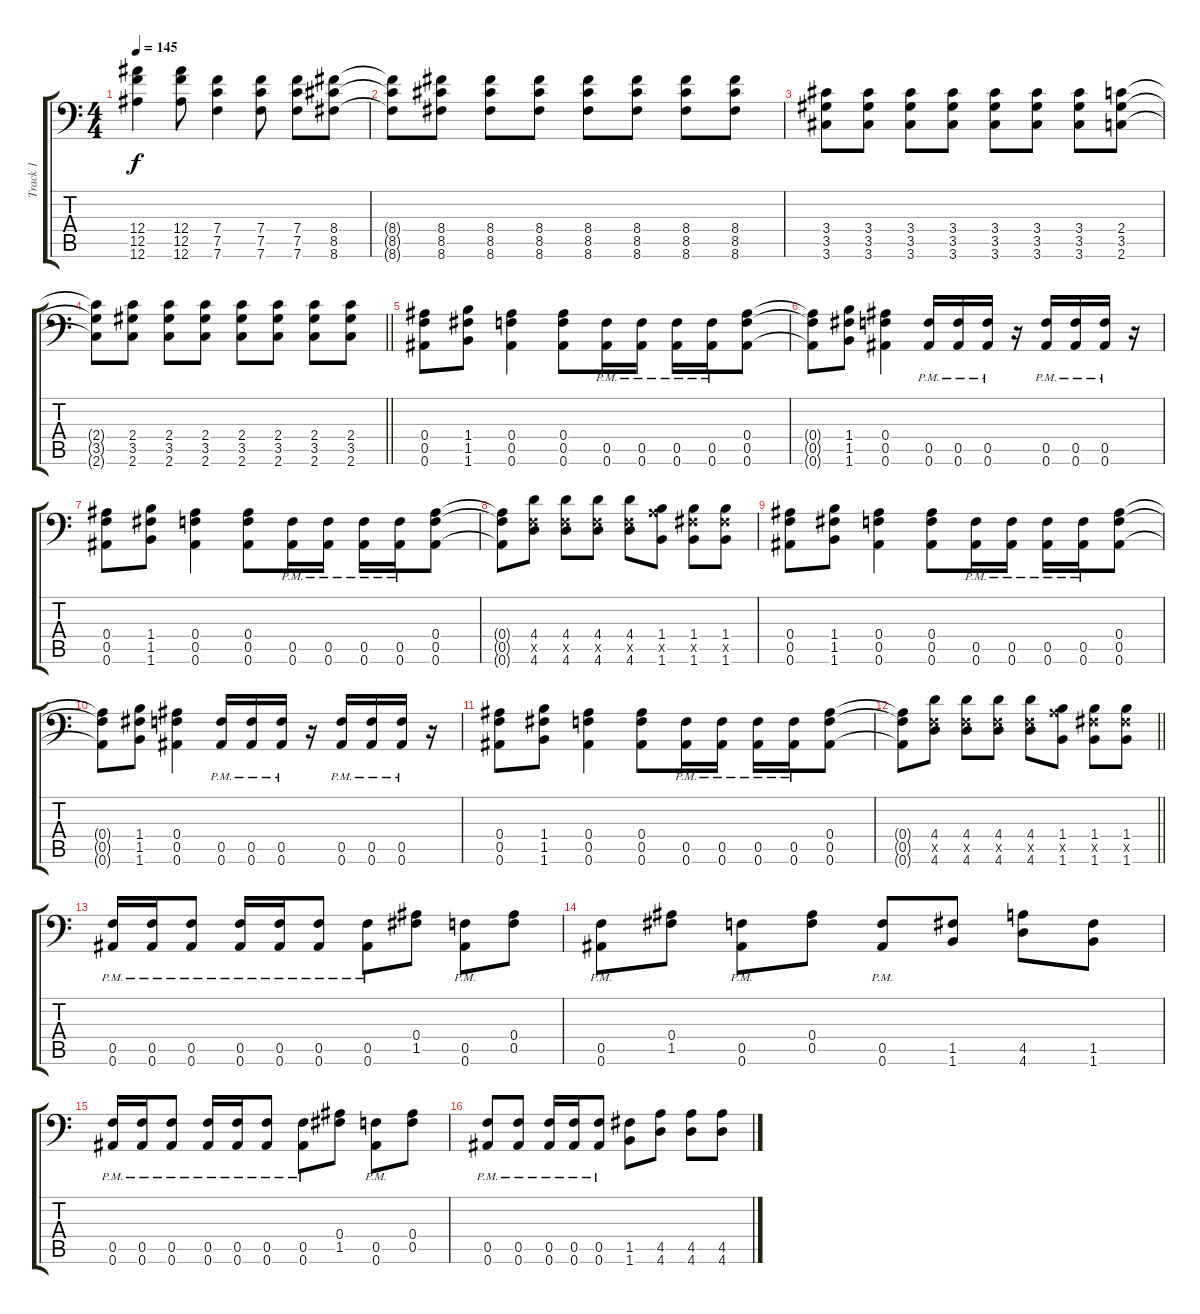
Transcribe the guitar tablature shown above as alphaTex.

\track ("Track 1" "Track 1") {instrument distortionguitar}
\staff {score tabs}
\tuning (C4 G3 Eb3 Bb2 F2 Bb1) {hide}
\ts (4 4)
\tempo 145
\clef f4
\ks c
(12.4 12.5 12.6).4{dy f} (12.4 12.5 12.6).8 (7.4 7.5 7.6).4 (7.4 7.5 7.6).8 (7.4 7.5 7.6).8 (8.4 8.5 8.6).8 |
(8.4{t} 8.5{t} 8.6{t}).8 (8.4 8.5 8.6).8 (8.4 8.5 8.6).8 (8.4 8.5 8.6).8 (8.4 8.5 8.6).8 (8.4 8.5 8.6).8 (8.4 8.5 8.6).8 (8.4 8.5 8.6).8 |
(3.4 3.5 3.6).8 (3.4 3.5 3.6).8 (3.4 3.5 3.6).8 (3.4 3.5 3.6).8 (3.4 3.5 3.6).8 (3.4 3.5 3.6).8 (3.4 3.5 3.6).8 (2.4 3.5 2.6).8 |
\barLineRight lightlight
(2.4{t} 3.5{t} 2.6{t}).8 (2.4 3.5 2.6).8 (2.4 3.5 2.6).8 (2.4 3.5 2.6).8 (2.4 3.5 2.6).8 (2.4 3.5 2.6).8 (2.4 3.5 2.6).8 (2.4 3.5 2.6).8 |
\section ("" "")
(0.4 0.5 0.6).8 (1.4 1.5 1.6).8 (0.4 0.5 0.6).4 (0.4 0.5 0.6).8 (0.5{pm} 0.6{pm}).16 (0.5{pm} 0.6{pm}).16 (0.5{pm} 0.6{pm}).16 (0.5{pm} 0.6{pm}).16 (0.4 0.5 0.6).8 |
(0.4{t} 0.5{t} 0.6{t}).8 (1.4 1.5 1.6).8 (0.4 0.5 0.6).4 (0.5{pm} 0.6{pm}).16 (0.5{pm} 0.6{pm}).16 (0.5{pm} 0.6{pm}).16 r.16 (0.5{pm} 0.6{pm}).16 (0.5{pm} 0.6{pm}).16 (0.5{pm} 0.6{pm}).16 r.16 |
(0.4 0.5 0.6).8 (1.4 1.5 1.6).8 (0.4 0.5 0.6).4 (0.4 0.5 0.6).8 (0.5{pm} 0.6{pm}).16 (0.5{pm} 0.6{pm}).16 (0.5{pm} 0.6{pm}).16 (0.5{pm} 0.6{pm}).16 (0.4 0.5 0.6).8 |
(0.4{t} 0.5{t} 0.6{t}).8 (4.4 0.5{x} 4.6).8 (4.4 0.5{x} 4.6).8 (4.4 0.5{x} 4.6).8 (4.4 0.5{x} 4.6).8 (1.4 4.5{x} 1.6).8 (1.4 1.5{x} 1.6).8 (1.4 1.5{x} 1.6).8 |
(0.4 0.5 0.6).8 (1.4 1.5 1.6).8 (0.4 0.5 0.6).4 (0.4 0.5 0.6).8 (0.5{pm} 0.6{pm}).16 (0.5{pm} 0.6{pm}).16 (0.5{pm} 0.6{pm}).16 (0.5{pm} 0.6{pm}).16 (0.4 0.5 0.6).8 |
(0.4{t} 0.5{t} 0.6{t}).8 (1.4 1.5 1.6).8 (0.4 0.5 0.6).4 (0.5{pm} 0.6{pm}).16 (0.5{pm} 0.6{pm}).16 (0.5{pm} 0.6{pm}).16 r.16 (0.5{pm} 0.6{pm}).16 (0.5{pm} 0.6{pm}).16 (0.5{pm} 0.6{pm}).16 r.16 |
(0.4 0.5 0.6).8 (1.4 1.5 1.6).8 (0.4 0.5 0.6).4 (0.4 0.5 0.6).8 (0.5{pm} 0.6{pm}).16 (0.5{pm} 0.6{pm}).16 (0.5{pm} 0.6{pm}).16 (0.5{pm} 0.6{pm}).16 (0.4 0.5 0.6).8 |
\barLineRight lightlight
(0.4{t} 0.5{t} 0.6{t}).8 (4.4 0.5{x} 4.6).8 (4.4 0.5{x} 4.6).8 (4.4 0.5{x} 4.6).8 (4.4 0.5{x} 4.6).8 (1.4 4.5{x} 1.6).8 (1.4 1.5{x} 1.6).8 (1.4 1.5{x} 1.6).8 |
\section ("" "")
(0.5{pm} 0.6{pm}).16 (0.5{pm} 0.6{pm}).16 (0.5{pm} 0.6{pm}).8 (0.5{pm} 0.6{pm}).16 (0.5{pm} 0.6{pm}).16 (0.5{pm} 0.6{pm}).8 (0.5{pm} 0.6{pm}).8 (0.4 1.5).8 (0.5{pm} 0.6{pm}).8 (0.4 0.5).8 |
(0.5{pm} 0.6{pm}).8 (0.4 1.5).8 (0.5{pm} 0.6{pm}).8 (0.4 0.5).8 (0.5{pm} 0.6{pm}).8 (1.5 1.6).8 (4.5 4.6).8 (1.5 1.6).8 |
(0.5{pm} 0.6{pm}).16 (0.5{pm} 0.6{pm}).16 (0.5{pm} 0.6{pm}).8 (0.5{pm} 0.6{pm}).16 (0.5{pm} 0.6{pm}).16 (0.5{pm} 0.6{pm}).8 (0.5{pm} 0.6{pm}).8 (0.4 1.5).8 (0.5{pm} 0.6{pm}).8 (0.4 0.5).8 |
(0.5{pm} 0.6{pm}).8 (0.5{pm} 0.6{pm}).8 (0.5{pm} 0.6{pm}).16 (0.5{pm} 0.6{pm}).16 (0.5{pm} 0.6{pm}).8 (1.5 1.6).8 (4.5 4.6).8 (4.5 4.6).8 (4.5 4.6).8
